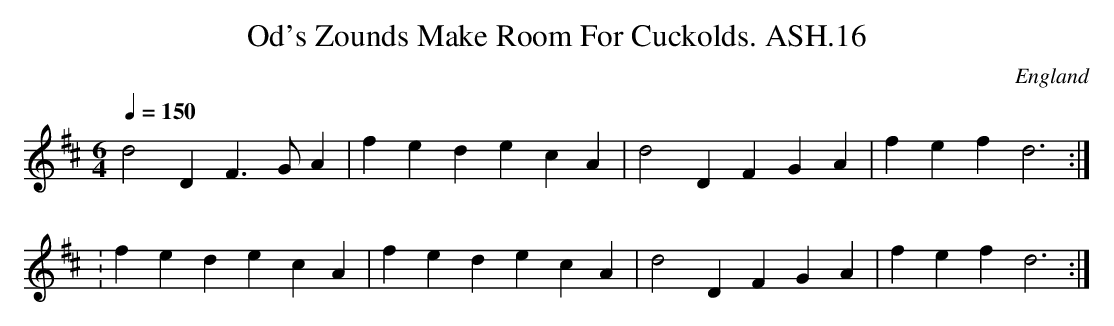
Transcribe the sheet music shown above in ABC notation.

X:1
T:Od's Zounds Make Room For Cuckolds. ASH.16
M:6/4
L:1/4
Q:150
O:England
K:D
d2DF>GA | fedecA | d2DFGA | fefd3:|!
:fedecA | fedecA | d2DFGA | fefd3:|]
